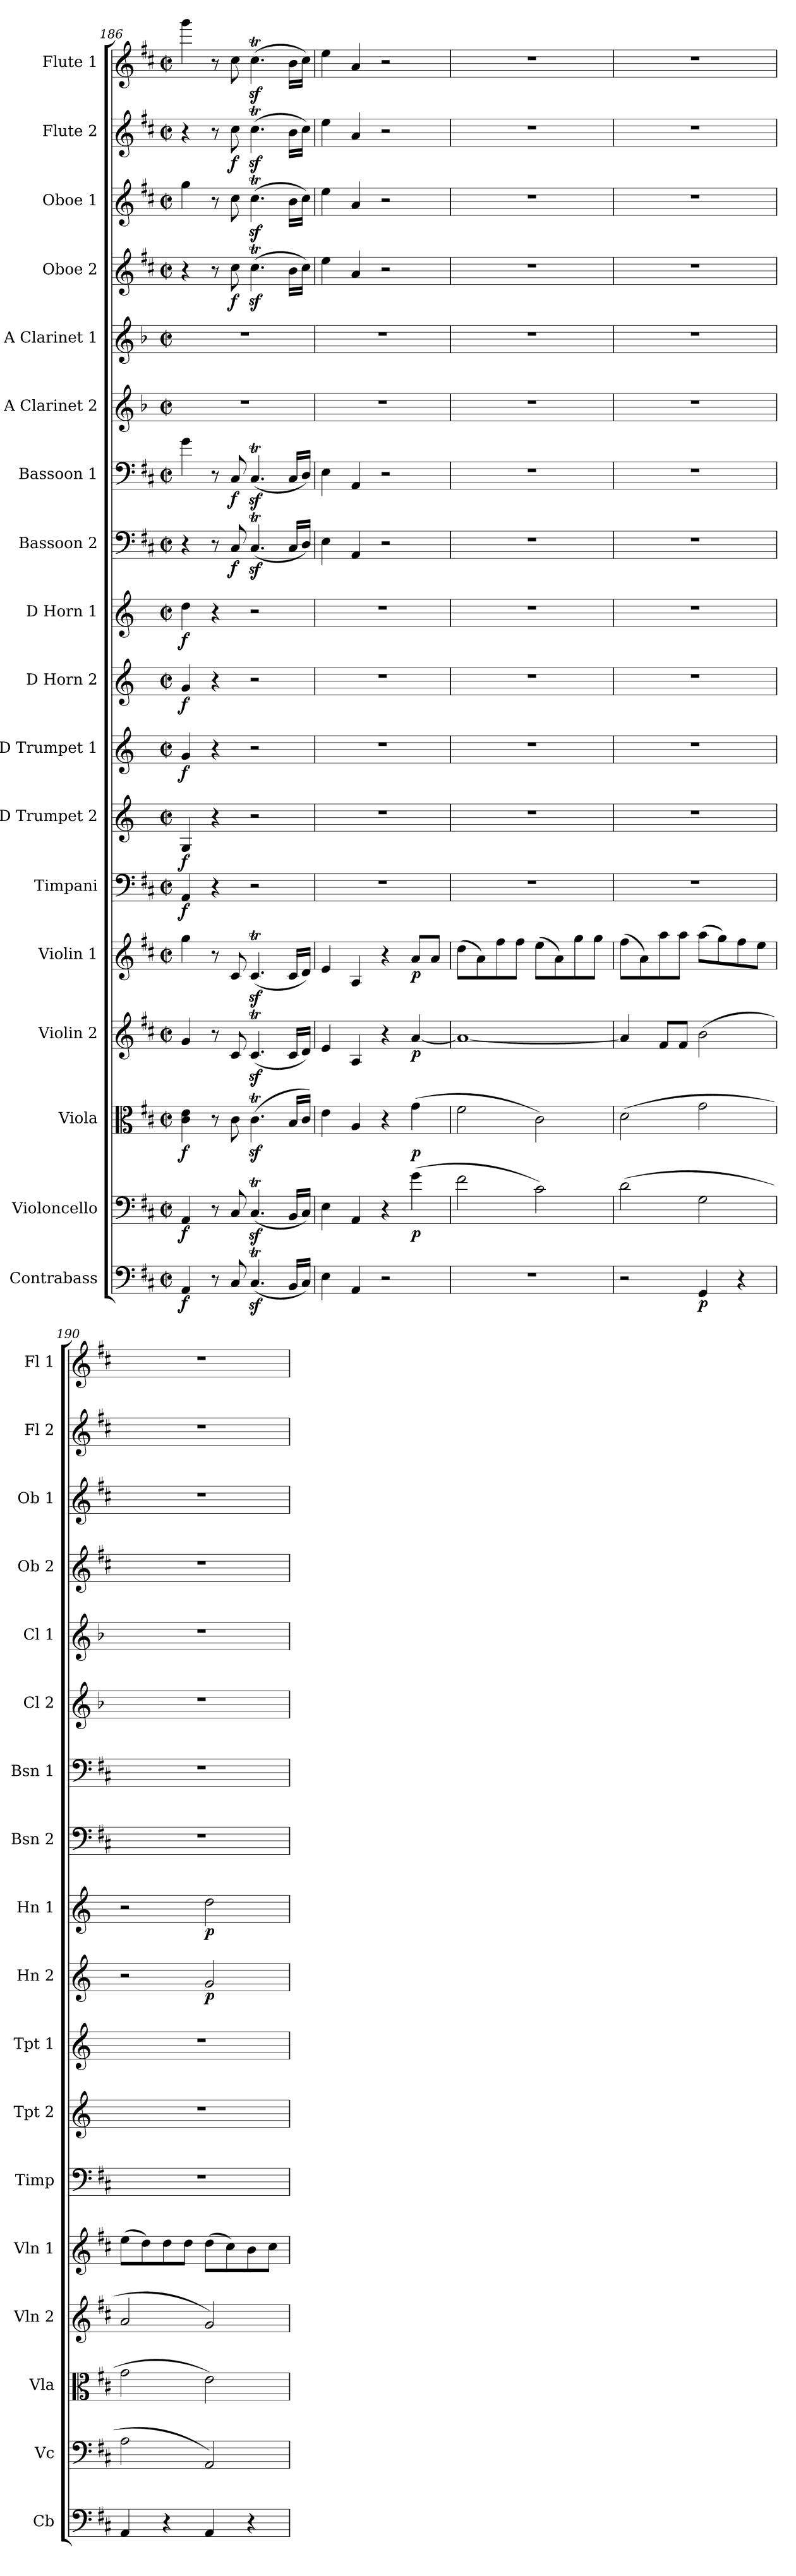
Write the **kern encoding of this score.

**kern	**dynam	**kern	**dynam	**kern	**dynam	**kern	**dynam	**kern	**dynam	**kern	**dynam	**kern	**dynam	**kern	**dynam	**kern	**dynam	**kern	**dynam	**kern	**dynam	**kern	**dynam	**kern	**kern	**kern	**dynam	**kern	**kern	**dynam	**kern
*part18	*part18	*part17	*part17	*part16	*part16	*part15	*part15	*part14	*part14	*part13	*part13	*part12	*part12	*part11	*part11	*part10	*part10	*part9	*part9	*part8	*part8	*part7	*part7	*part6	*part5	*part4	*part4	*part3	*part2	*part2	*part1
*staff18	*staff18	*staff17	*staff17	*staff16	*staff16	*staff15	*staff15	*staff14	*staff14	*staff13	*staff13	*staff12	*staff12	*staff11	*staff11	*staff10	*staff10	*staff9	*staff9	*staff8	*staff8	*staff7	*staff7	*staff6	*staff5	*staff4	*staff4	*staff3	*staff2	*staff2	*staff1
*I"Contrabass	*	*I"Violoncello	*	*I"Viola	*	*I"Violin 2	*	*I"Violin 1	*	*I"Timpani	*	*I"D Trumpet 2	*	*I"D Trumpet 1	*	*I"D Horn 2	*	*I"D Horn 1	*	*I"Bassoon 2	*	*I"Bassoon 1	*	*I"A Clarinet 2	*I"A Clarinet 1	*I"Oboe 2	*	*I"Oboe 1	*I"Flute 2	*	*I"Flute 1
*I'Cb	*	*I'Vc	*	*I'Vla	*	*I'Vln 2	*	*I'Vln 1	*	*I'Timp	*	*I'Tpt 2	*	*I'Tpt 1	*	*I'Hn 2	*	*I'Hn 1	*	*I'Bsn 2	*	*I'Bsn 1	*	*I'Cl 2	*I'Cl 1	*I'Ob 2	*	*I'Ob 1	*I'Fl 2	*	*I'Fl 1
*clefF4	*	*clefF4	*	*clefC3	*	*clefG2	*	*clefG2	*	*clefF4	*	*clefG2	*	*clefG2	*	*clefG2	*	*clefG2	*	*clefF4	*	*clefF4	*	*clefG2	*clefG2	*clefG2	*	*clefG2	*clefG2	*	*clefG2
*ITrd7c12	*	*	*	*	*	*	*	*	*	*	*	*ITrd-1c-2	*	*ITrd-1c-2	*	*ITrd6c10	*	*ITrd6c10	*	*	*	*	*	*ITrd2c3	*ITrd2c3	*	*	*	*	*	*
*k[f#c#]	*	*k[f#c#]	*	*k[f#c#]	*	*k[f#c#]	*	*k[f#c#]	*	*k[f#c#]	*	*k[f#c#]	*	*k[f#c#]	*	*k[f#c#]	*	*k[f#c#]	*	*k[f#c#]	*	*k[f#c#]	*	*k[f#c#]	*k[f#c#]	*k[f#c#]	*	*k[f#c#]	*k[f#c#]	*	*k[f#c#]
*M2/2	*	*M2/2	*	*M2/2	*	*M2/2	*	*M2/2	*	*M2/2	*	*M2/2	*	*M2/2	*	*M2/2	*	*M2/2	*	*M2/2	*	*M2/2	*	*M2/2	*M2/2	*M2/2	*	*M2/2	*M2/2	*	*M2/2
*met(c|)	*	*met(c|)	*	*met(c|)	*	*met(c|)	*	*met(c|)	*	*met(c|)	*	*met(c|)	*	*met(c|)	*	*met(c|)	*	*met(c|)	*	*met(c|)	*	*met(c|)	*	*met(c|)	*met(c|)	*met(c|)	*	*met(c|)	*met(c|)	*	*met(c|)
=186	=186	=186	=186	=186	=186	=186	=186	=186	=186	=186	=186	=186	=186	=186	=186	=186	=186	=186	=186	=186	=186	=186	=186	=186	=186	=186	=186	=186	=186	=186	=186
!	!LO:DY:b	!	!LO:DY:b	!	!LO:DY:b	!	!	!	!	!	!LO:DY:b	!	!LO:DY:b	!	!LO:DY:b	!	!LO:DY:b	!	!LO:DY:b	!	!	!	!	!	!	!	!	!	!	!	!
4AAA/	f	4AA/	f	4c#\ 4e\	f	4g/	.	4gg\	.	4AA/	f	4A/	f	4a/	f	4A/	f	4e\	f	4r	.	4g\	.	1r	1r	4r	.	4gg\	4r	.	4ggg\
8r	.	8r	.	8r	.	8r	.	8r	.	4r	.	4r	.	4r	.	4r	.	4r	.	8r	.	8r	.	.	.	8r	.	8r	8r	.	8r
!	!	!	!	!	!	!	!	!	!	!	!	!	!	!	!	!	!	!	!	!	!LO:DY:b	!	!LO:DY:b	!	!	!	!LO:DY:b	!	!	!LO:DY:b	!
8CC#/	.	8C#/	.	8c#\	.	8c#/	.	8c#/	.	.	.	.	.	.	.	.	.	.	.	8C#/	f	8C#/	f	.	.	8cc#\	f	8cc#\	8cc#\	f	8cc#\
(4.CC#z<t/	.	(4.C#z<t/	.	(4.c#z<t\	.	(4.c#z<t/	.	(4.c#z<t/	.	2r	.	2r	.	2r	.	2r	.	2r	.	(4.C#z<t/	.	(4.C#z<t/	.	.	.	(4.cc#z<t\	.	(4.cc#z<t\	(4.cc#z<t\	.	(4.cc#z<t\
16BBB/LL	.	16BB/LL	.	16B/LL	.	16c#/LL	.	16c#/LL	.	.	.	.	.	.	.	.	.	.	.	16C#/LL	.	16C#/LL	.	.	.	16b\LL	.	16b\LL	16b\LL	.	16b\LL
16CC#/JJ)	.	16C#/JJ)	.	16c#/JJ)	.	16d/JJ)	.	16d/JJ)	.	.	.	.	.	.	.	.	.	.	.	16D/JJ)	.	16D/JJ)	.	.	.	16cc#\JJ)	.	16cc#\JJ)	16cc#\JJ)	.	16cc#\JJ)
=187	=187	=187	=187	=187	=187	=187	=187	=187	=187	=187	=187	=187	=187	=187	=187	=187	=187	=187	=187	=187	=187	=187	=187	=187	=187	=187	=187	=187	=187	=187	=187
4EE\	.	4E\	.	4e\	.	4e/	.	4e/	.	1r	.	1r	.	1r	.	1r	.	1r	.	4E\	.	4E\	.	1r	1r	4ee\	.	4ee\	4ee\	.	4ee\
4AAA/	.	4AA/	.	4A/	.	4A/	.	4A/	.	.	.	.	.	.	.	.	.	.	.	4AA/	.	4AA/	.	.	.	4a/	.	4a/	4a/	.	4a/
2r	.	4r	.	4r	.	4r	.	4r	.	.	.	.	.	.	.	.	.	.	.	2r	.	2r	.	.	.	2r	.	2r	2r	.	2r
!	!	!	!LO:DY:b	!	!LO:DY:b	!	!LO:DY:b	!	!LO:DY:b	!	!	!	!	!	!	!	!	!	!	!	!	!	!	!	!	!	!	!	!	!	!
.	.	(4g\	p	(4g\	p	[4a/	p	8a/L	p	.	.	.	.	.	.	.	.	.	.	.	.	.	.	.	.	.	.	.	.	.	.
.	.	.	.	.	.	.	.	8a/J	.	.	.	.	.	.	.	.	.	.	.	.	.	.	.	.	.	.	.	.	.	.	.
=188	=188	=188	=188	=188	=188	=188	=188	=188	=188	=188	=188	=188	=188	=188	=188	=188	=188	=188	=188	=188	=188	=188	=188	=188	=188	=188	=188	=188	=188	=188	=188
1r	.	2f#\	.	2f#\	.	1a_	.	(8dd\L	.	1r	.	1r	.	1r	.	1r	.	1r	.	1r	.	1r	.	1r	1r	1r	.	1r	1r	.	1r
.	.	.	.	.	.	.	.	8a\)	.	.	.	.	.	.	.	.	.	.	.	.	.	.	.	.	.	.	.	.	.	.	.
.	.	.	.	.	.	.	.	8ff#\	.	.	.	.	.	.	.	.	.	.	.	.	.	.	.	.	.	.	.	.	.	.	.
.	.	.	.	.	.	.	.	8ff#\J	.	.	.	.	.	.	.	.	.	.	.	.	.	.	.	.	.	.	.	.	.	.	.
.	.	2c#\)	.	2c#\)	.	.	.	(8ee\L	.	.	.	.	.	.	.	.	.	.	.	.	.	.	.	.	.	.	.	.	.	.	.
.	.	.	.	.	.	.	.	8a\)	.	.	.	.	.	.	.	.	.	.	.	.	.	.	.	.	.	.	.	.	.	.	.
.	.	.	.	.	.	.	.	8gg\	.	.	.	.	.	.	.	.	.	.	.	.	.	.	.	.	.	.	.	.	.	.	.
.	.	.	.	.	.	.	.	8gg\J	.	.	.	.	.	.	.	.	.	.	.	.	.	.	.	.	.	.	.	.	.	.	.
=189	=189	=189	=189	=189	=189	=189	=189	=189	=189	=189	=189	=189	=189	=189	=189	=189	=189	=189	=189	=189	=189	=189	=189	=189	=189	=189	=189	=189	=189	=189	=189
2r	.	(2d\	.	(2d\	.	4a/]	.	(8ff#\L	.	1r	.	1r	.	1r	.	1r	.	1r	.	1r	.	1r	.	1r	1r	1r	.	1r	1r	.	1r
.	.	.	.	.	.	.	.	8a\)	.	.	.	.	.	.	.	.	.	.	.	.	.	.	.	.	.	.	.	.	.	.	.
.	.	.	.	.	.	8f#/L	.	8aa\	.	.	.	.	.	.	.	.	.	.	.	.	.	.	.	.	.	.	.	.	.	.	.
.	.	.	.	.	.	8f#/J	.	8aa\J	.	.	.	.	.	.	.	.	.	.	.	.	.	.	.	.	.	.	.	.	.	.	.
!	!LO:DY:b	!	!	!	!	!	!	!	!	!	!	!	!	!	!	!	!	!	!	!	!	!	!	!	!	!	!	!	!	!	!
4GGG/	p	2G\	.	2g\	.	(2b\	.	(8aa\L	.	.	.	.	.	.	.	.	.	.	.	.	.	.	.	.	.	.	.	.	.	.	.
.	.	.	.	.	.	.	.	8gg\)	.	.	.	.	.	.	.	.	.	.	.	.	.	.	.	.	.	.	.	.	.	.	.
4r	.	.	.	.	.	.	.	8ff#\	.	.	.	.	.	.	.	.	.	.	.	.	.	.	.	.	.	.	.	.	.	.	.
.	.	.	.	.	.	.	.	8ee\J	.	.	.	.	.	.	.	.	.	.	.	.	.	.	.	.	.	.	.	.	.	.	.
=190	=190	=190	=190	=190	=190	=190	=190	=190	=190	=190	=190	=190	=190	=190	=190	=190	=190	=190	=190	=190	=190	=190	=190	=190	=190	=190	=190	=190	=190	=190	=190
4AAA/	.	2A\	.	2g\	.	2a/	.	(8ee\L	.	1r	.	1r	.	1r	.	2r	.	2r	.	1r	.	1r	.	1r	1r	1r	.	1r	1r	.	1r
.	.	.	.	.	.	.	.	8dd\)	.	.	.	.	.	.	.	.	.	.	.	.	.	.	.	.	.	.	.	.	.	.	.
4r	.	.	.	.	.	.	.	8dd\	.	.	.	.	.	.	.	.	.	.	.	.	.	.	.	.	.	.	.	.	.	.	.
.	.	.	.	.	.	.	.	8dd\J	.	.	.	.	.	.	.	.	.	.	.	.	.	.	.	.	.	.	.	.	.	.	.
!	!	!	!	!	!	!	!	!	!	!	!	!	!	!	!	!	!LO:DY:b	!	!LO:DY:b	!	!	!	!	!	!	!	!	!	!	!	!
4AAA/	.	2AA/)	.	2e\)	.	2g/)	.	(8dd\L	.	.	.	.	.	.	.	2A/	p	2e\	p	.	.	.	.	.	.	.	.	.	.	.	.
.	.	.	.	.	.	.	.	8cc#\)	.	.	.	.	.	.	.	.	.	.	.	.	.	.	.	.	.	.	.	.	.	.	.
4r	.	.	.	.	.	.	.	8b\	.	.	.	.	.	.	.	.	.	.	.	.	.	.	.	.	.	.	.	.	.	.	.
.	.	.	.	.	.	.	.	8cc#\J	.	.	.	.	.	.	.	.	.	.	.	.	.	.	.	.	.	.	.	.	.	.	.
=	=	=	=	=	=	=	=	=	=	=	=	=	=	=	=	=	=	=	=	=	=	=	=	=	=	=	=	=	=	=	=
*-	*-	*-	*-	*-	*-	*-	*-	*-	*-	*-	*-	*-	*-	*-	*-	*-	*-	*-	*-	*-	*-	*-	*-	*-	*-	*-	*-	*-	*-	*-	*-
